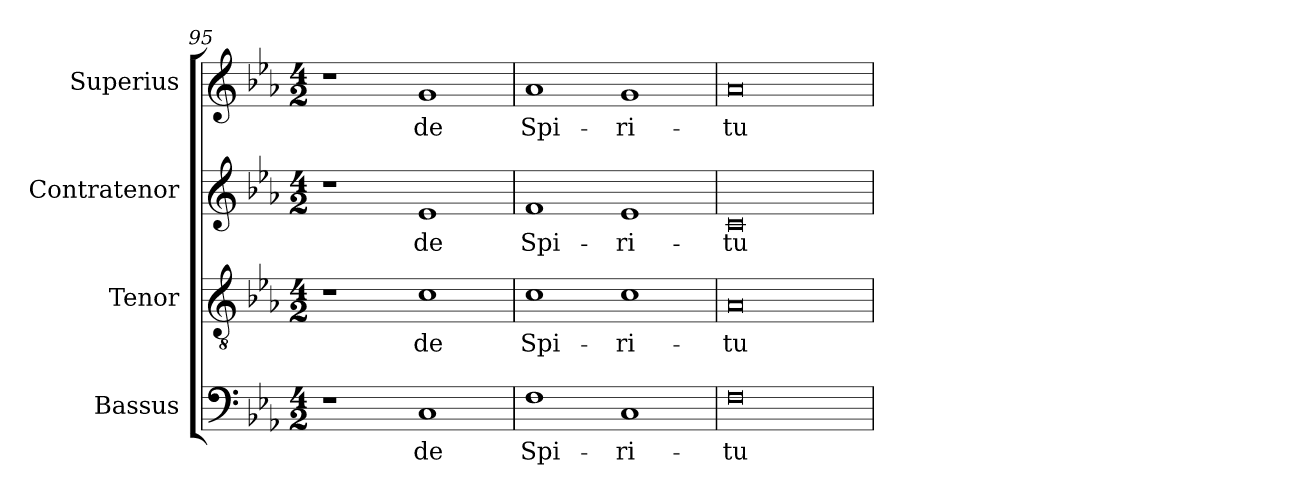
**kern	**text	**kern	**text	**kern	**text	**kern	**text
*part4	*part4	*part3	*part3	*part2	*part2	*part1	*part1
*staff4	*staff4	*staff3	*staff3	*staff2	*staff2	*staff1	*staff1
*I"Bassus	*	*I"Tenor	*	*I"Contratenor	*	*I"Superius	*
*I'B.	*	*I'T.	*	*	*	*	*
*clefF4	*	*clefGv2	*	*clefG2	*	*clefG2	*
*	*	*ITrd7c12	*	*ITrd7c12	*	*	*
*k[b-e-a-]	*	*k[b-e-a-]	*	*k[b-e-a-]	*	*k[b-e-a-]	*
*E-:	*	*E-:	*	*E-:	*	*E-:	*
*M4/2	*	*M4/2	*	*M4/2	*	*M4/2	*
=95	=95	=95	=95	=95	=95	=95	=95
1r	.	1r	.	1r	.	1r	.
!	!LO:LY:b:color=#000000	!	!	!	!	!	!
!	!	!	!LO:LY:b:color=#000000	!	!	!	!
!	!	!	!	!	!LO:LY:b:color=#000000	!	!
!	!	!	!	!	!	!	!LO:LY:b:color=#000000
1Ci	de	1Ci	de	1E-i	de	1gi	de
=96	=96	=96	=96	=96	=96	=96	=96
!	!LO:LY:b:color=#000000	!	!	!	!	!	!
!	!	!	!LO:LY:b:color=#000000	!	!	!	!
!	!	!	!	!	!LO:LY:b:color=#000000	!	!
!	!	!	!	!	!	!	!LO:LY:b:color=#000000
1Fi	Spi-	1Ci	Spi-	1Fi	Spi-	1a-i	Spi-
!	!LO:LY:b:color=#000000	!	!	!	!	!	!
!	!	!	!LO:LY:b:color=#000000	!	!	!	!
!	!	!	!	!	!LO:LY:b:color=#000000	!	!
!	!	!	!	!	!	!	!LO:LY:b:color=#000000
1Ci	-ri-	1Ci	-ri-	1E-i	-ri-	1gi	-ri-
=97	=97	=97	=97	=97	=97	=97	=97
!	!LO:LY:b:color=#000000	!	!	!	!	!	!
!	!	!	!LO:LY:b:color=#000000	!	!	!	!
!	!	!	!	!	!LO:LY:b:color=#000000	!	!
!	!	!	!	!	!	!	!LO:LY:b:color=#000000
0Fi	-tu	0AA-i	-tu	0Ci	-tu	0a-i	-tu
=	=	=	=	=	=	=	=
*-	*-	*-	*-	*-	*-	*-	*-
